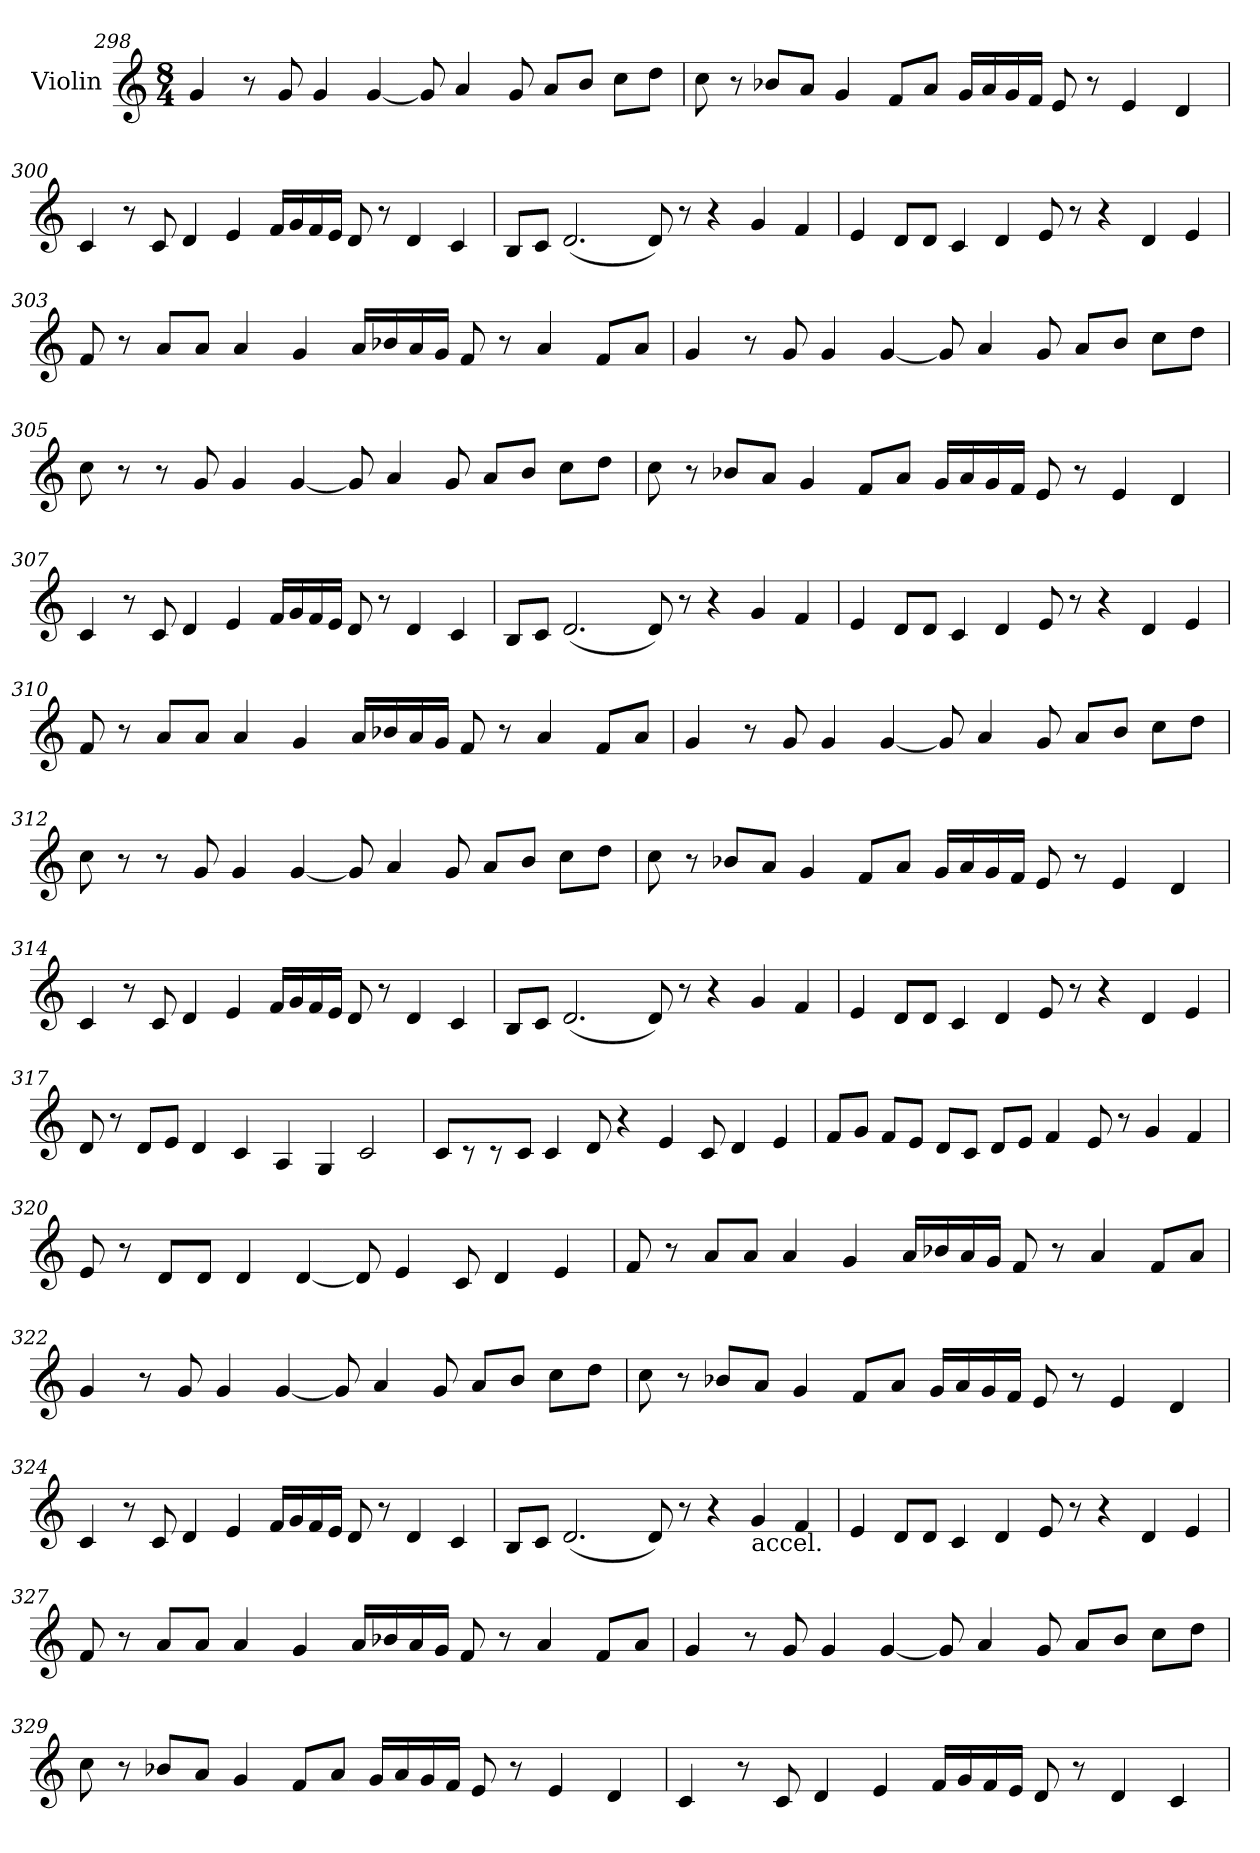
**kern
*part1
*staff1
*I"Violin
!!LO:LB:g=z
*clefG2
*k[]
*C:
*M8/4
=298
4g/
8r
8g/
4g/
[4g/
8g/]
4a/
8g/
8a/L
8b/J
8cc\L
8dd\J
!!LO:PB:g=z
=299
8cc\
8r
8b-X/L
8a/J
4g/
8f/L
8a/J
16g/LL
16a/
16g/
16f/JJ
8e/
8r
4e/
4d/
!!LO:PB:g=z
=300
4c/
8r
8c/
4d/
4e/
16f/LL
16g/
16f/
16e/JJ
8d/
8r
4d/
4c/
!!LO:PB:g=z
=301
8B/L
8c/J
(2.d/
8d/)
8r
4r
4g/
4f/
=302
4e/
8d/L
8d/J
4c/
4d/
8e/
8r
4r
4d/
4e/
=303
8f/
8r
8a/L
8a/J
4a/
4g/
16a/LL
16b-X/
16a/
16g/JJ
8f/
8r
4a/
8f/L
8a/J
!!LO:LB:g=z
=304
4g/
8r
8g/
4g/
[4g/
8g/]
4a/
8g/
8a/L
8b/J
8cc\L
8dd\J
!!LO:PB:g=z
=305
8cc\
8r
8r
8g/
4g/
[4g/
8g/]
4a/
8g/
8a/L
8b/J
8cc\L
8dd\J
!!LO:PB:g=z
=306
8cc\
8r
8b-X/L
8a/J
4g/
8f/L
8a/J
16g/LL
16a/
16g/
16f/JJ
8e/
8r
4e/
4d/
!!LO:PB:g=z
=307
4c/
8r
8c/
4d/
4e/
16f/LL
16g/
16f/
16e/JJ
8d/
8r
4d/
4c/
!!LO:PB:g=z
=308
8B/L
8c/J
(2.d/
8d/)
8r
4r
4g/
4f/
!!LO:PB:g=z
=309
4e/
8d/L
8d/J
4c/
4d/
8e/
8r
4r
4d/
4e/
!!LO:PB:g=z
=310
8f/
8r
8a/L
8a/J
4a/
4g/
16a/LL
16b-X/
16a/
16g/JJ
8f/
8r
4a/
8f/L
8a/J
!!LO:PB:g=z
=311
4g/
8r
8g/
4g/
[4g/
8g/]
4a/
8g/
8a/L
8b/J
8cc\L
8dd\J
!!LO:PB:g=z
=312
8cc\
8r
8r
8g/
4g/
[4g/
8g/]
4a/
8g/
8a/L
8b/J
8cc\L
8dd\J
!!LO:PB:g=z
=313
8cc\
8r
8b-X/L
8a/J
4g/
8f/L
8a/J
16g/LL
16a/
16g/
16f/JJ
8e/
8r
4e/
4d/
!!LO:PB:g=z
=314
4c/
8r
8c/
4d/
4e/
16f/LL
16g/
16f/
16e/JJ
8d/
8r
4d/
4c/
!!LO:PB:g=z
=315
8B/L
8c/J
(2.d/
8d/)
8r
4r
4g/
4f/
!!LO:PB:g=z
=316
4e/
8d/L
8d/J
4c/
4d/
8e/
8r
4r
4d/
4e/
!!LO:PB:g=z
=317
8d/
8r
8d/L
8e/J
4d/
4c/
4A/
4G/
2c/
=318
8c/L
8r
8r
8c/J
4c/
8d/
4r
4e/
8c/
4d/
4e/
!!LO:PB:g=z
=319
8f/L
8g/J
8f/L
8e/J
8d/L
8c/J
8d/L
8e/J
4f/
8e/
8r
4g/
4f/
!!LO:PB:g=z
=320
8e/
8r
8d/L
8d/J
4d/
[4d/
8d/]
4e/
8c/
4d/
4e/
!!LO:PB:g=z
=321
8f/
8r
8a/L
8a/J
4a/
4g/
16a/LL
16b-X/
16a/
16g/JJ
8f/
8r
4a/
8f/L
8a/J
!!LO:PB:g=z
=322
4g/
8r
8g/
4g/
[4g/
8g/]
4a/
8g/
8a/L
8b/J
8cc\L
8dd\J
!!LO:PB:g=z
=323
8cc\
8r
8b-X/L
8a/J
4g/
8f/L
8a/J
16g/LL
16a/
16g/
16f/JJ
8e/
8r
4e/
4d/
!!LO:PB:g=z
=324
4c/
8r
8c/
4d/
4e/
16f/LL
16g/
16f/
16e/JJ
8d/
8r
4d/
4c/
!!LO:PB:g=z
=325
8B/L
8c/J
(2.d/
8d/)
8r
4r
!LO:TX:b:t=accel.
4g/
4f/
!!LO:PB:g=z
=326
4e/
8d/L
8d/J
4c/
4d/
8e/
8r
4r
4d/
4e/
!!LO:PB:g=z
=327
8f/
8r
8a/L
8a/J
4a/
4g/
16a/LL
16b-X/
16a/
16g/JJ
8f/
8r
4a/
8f/L
8a/J
!!LO:PB:g=z
=328
4g/
8r
8g/
4g/
[4g/
8g/]
4a/
8g/
8a/L
8b/J
8cc\L
8dd\J
!!LO:PB:g=z
=329
8cc\
8r
8b-X/L
8a/J
4g/
8f/L
8a/J
16g/LL
16a/
16g/
16f/JJ
8e/
8r
4e/
4d/
!!LO:PB:g=z
=330
4c/
8r
8c/
4d/
4e/
16f/LL
16g/
16f/
16e/JJ
8d/
8r
4d/
4c/
=
*-
